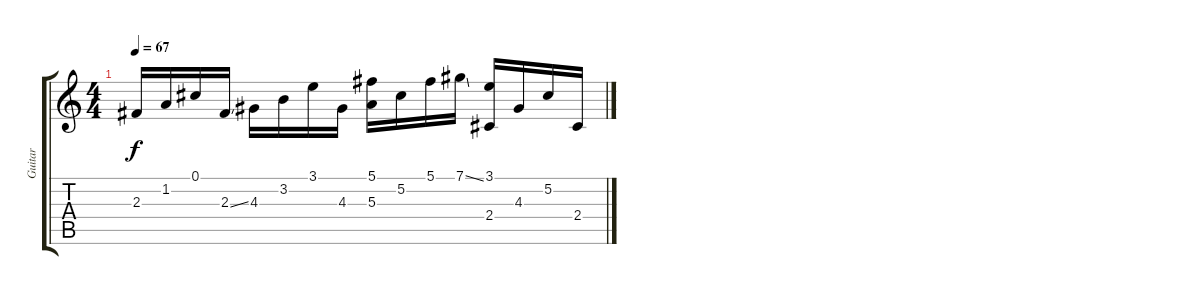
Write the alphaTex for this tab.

\track ("Guitar" "Guitar") {instrument acousticguitarsteel}
\staff {score tabs}
\tuning (Db4 Ab3 E3 B2 Gb2 Db2) {hide}
\ts (4 4)
\tempo 67
\clef g2
\ks c
2.3.16{dy f} 1.2.16 0.1.16 2.3{ss}.16 4.3.16 3.2.16 3.1.16 4.3.16 (5.1 5.3).16 5.2.16 5.1.16 7.1{ss}.16 (3.1 2.4).16 4.3.16 5.2.16 2.4.16
